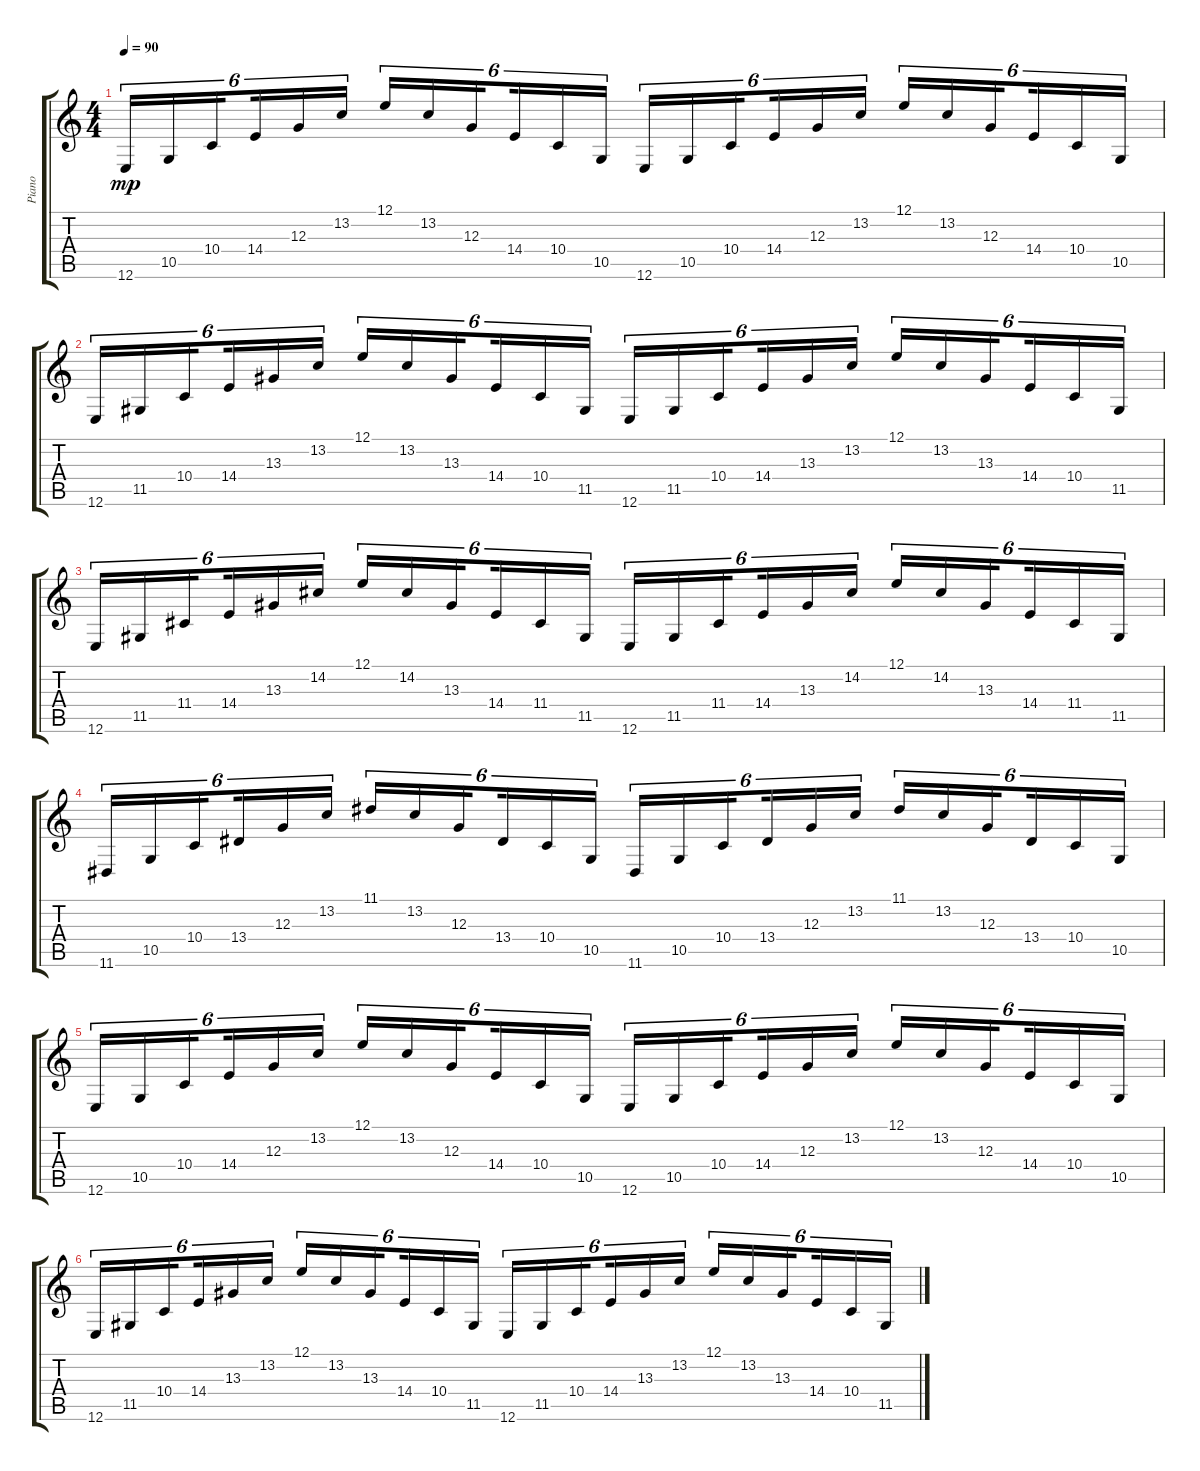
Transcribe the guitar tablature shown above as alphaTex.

\track ("Piano" "Piano") {instrument acousticgrandpiano}
\staff {score tabs}
\tuning (E4 B3 G3 D3 A2 E2) {hide}
\ts (4 4)
\tempo 90
\clef g2
\ks c
12.6.16{tu (6 4) dy mp} 10.5.16{tu (6 4)} 10.4.16{tu (6 4) beam splitsecondary} 14.4.16{tu (6 4)} 12.3.16{tu (6 4)} 13.2.16{tu (6 4)} 12.1.16{tu (6 4) balance 16} 13.2.16{tu (6 4)} 12.3.16{tu (6 4) beam splitsecondary} 14.4.16{tu (6 4)} 10.4.16{tu (6 4)} 10.5.16{tu (6 4)} 12.6.16{tu (6 4)} 10.5.16{tu (6 4)} 10.4.16{tu (6 4) beam splitsecondary} 14.4.16{tu (6 4)} 12.3.16{tu (6 4)} 13.2.16{tu (6 4)} 12.1.16{tu (6 4)} 13.2.16{tu (6 4)} 12.3.16{tu (6 4) beam splitsecondary} 14.4.16{tu (6 4)} 10.4.16{tu (6 4)} 10.5.16{tu (6 4)} |
12.6.16{tu (6 4)} 11.5.16{tu (6 4)} 10.4.16{tu (6 4) beam splitsecondary} 14.4.16{tu (6 4)} 13.3.16{tu (6 4)} 13.2.16{tu (6 4)} 12.1.16{tu (6 4) balance 0} 13.2.16{tu (6 4)} 13.3.16{tu (6 4) beam splitsecondary} 14.4.16{tu (6 4)} 10.4.16{tu (6 4)} 11.5.16{tu (6 4)} 12.6.16{tu (6 4)} 11.5.16{tu (6 4)} 10.4.16{tu (6 4) beam splitsecondary} 14.4.16{tu (6 4)} 13.3.16{tu (6 4)} 13.2.16{tu (6 4)} 12.1.16{tu (6 4)} 13.2.16{tu (6 4)} 13.3.16{tu (6 4) beam splitsecondary} 14.4.16{tu (6 4)} 10.4.16{tu (6 4)} 11.5.16{tu (6 4)} |
12.6.16{tu (6 4) volume 0} 11.5.16{tu (6 4)} 11.4.16{tu (6 4) beam splitsecondary} 14.4.16{tu (6 4)} 13.3.16{tu (6 4)} 14.2.16{tu (6 4)} 12.1.16{tu (6 4) balance 16} 14.2.16{tu (6 4)} 13.3.16{tu (6 4) beam splitsecondary} 14.4.16{tu (6 4)} 11.4.16{tu (6 4)} 11.5.16{tu (6 4)} 12.6.16{tu (6 4)} 11.5.16{tu (6 4)} 11.4.16{tu (6 4) beam splitsecondary} 14.4.16{tu (6 4)} 13.3.16{tu (6 4)} 14.2.16{tu (6 4)} 12.1.16{tu (6 4)} 14.2.16{tu (6 4)} 13.3.16{tu (6 4) beam splitsecondary} 14.4.16{tu (6 4)} 11.4.16{tu (6 4)} 11.5.16{tu (6 4)} |
11.6.16{tu (6 4)} 10.5.16{tu (6 4)} 10.4.16{tu (6 4) beam splitsecondary} 13.4.16{tu (6 4)} 12.3.16{tu (6 4)} 13.2.16{tu (6 4)} 11.1.16{tu (6 4) balance 0} 13.2.16{tu (6 4)} 12.3.16{tu (6 4) beam splitsecondary} 13.4.16{tu (6 4)} 10.4.16{tu (6 4)} 10.5.16{tu (6 4)} 11.6.16{tu (6 4)} 10.5.16{tu (6 4)} 10.4.16{tu (6 4) beam splitsecondary} 13.4.16{tu (6 4)} 12.3.16{tu (6 4)} 13.2.16{tu (6 4)} 11.1.16{tu (6 4)} 13.2.16{tu (6 4)} 12.3.16{tu (6 4) beam splitsecondary} 13.4.16{tu (6 4)} 10.4.16{tu (6 4)} 10.5.16{tu (6 4)} |
12.6.16{tu (6 4)} 10.5.16{tu (6 4)} 10.4.16{tu (6 4) beam splitsecondary} 14.4.16{tu (6 4)} 12.3.16{tu (6 4)} 13.2.16{tu (6 4)} 12.1.16{tu (6 4) balance 16} 13.2.16{tu (6 4)} 12.3.16{tu (6 4) beam splitsecondary} 14.4.16{tu (6 4)} 10.4.16{tu (6 4)} 10.5.16{tu (6 4)} 12.6.16{tu (6 4)} 10.5.16{tu (6 4)} 10.4.16{tu (6 4) beam splitsecondary} 14.4.16{tu (6 4)} 12.3.16{tu (6 4)} 13.2.16{tu (6 4)} 12.1.16{tu (6 4)} 13.2.16{tu (6 4)} 12.3.16{tu (6 4) beam splitsecondary} 14.4.16{tu (6 4)} 10.4.16{tu (6 4)} 10.5.16{tu (6 4)} |
12.6.16{tu (6 4)} 11.5.16{tu (6 4)} 10.4.16{tu (6 4) beam splitsecondary} 14.4.16{tu (6 4)} 13.3.16{tu (6 4)} 13.2.16{tu (6 4)} 12.1.16{tu (6 4) balance 0} 13.2.16{tu (6 4)} 13.3.16{tu (6 4) beam splitsecondary} 14.4.16{tu (6 4)} 10.4.16{tu (6 4)} 11.5.16{tu (6 4)} 12.6.16{tu (6 4)} 11.5.16{tu (6 4)} 10.4.16{tu (6 4) beam splitsecondary} 14.4.16{tu (6 4)} 13.3.16{tu (6 4)} 13.2.16{tu (6 4)} 12.1.16{tu (6 4)} 13.2.16{tu (6 4)} 13.3.16{tu (6 4) beam splitsecondary} 14.4.16{tu (6 4)} 10.4.16{tu (6 4)} 11.5.16{tu (6 4)}
